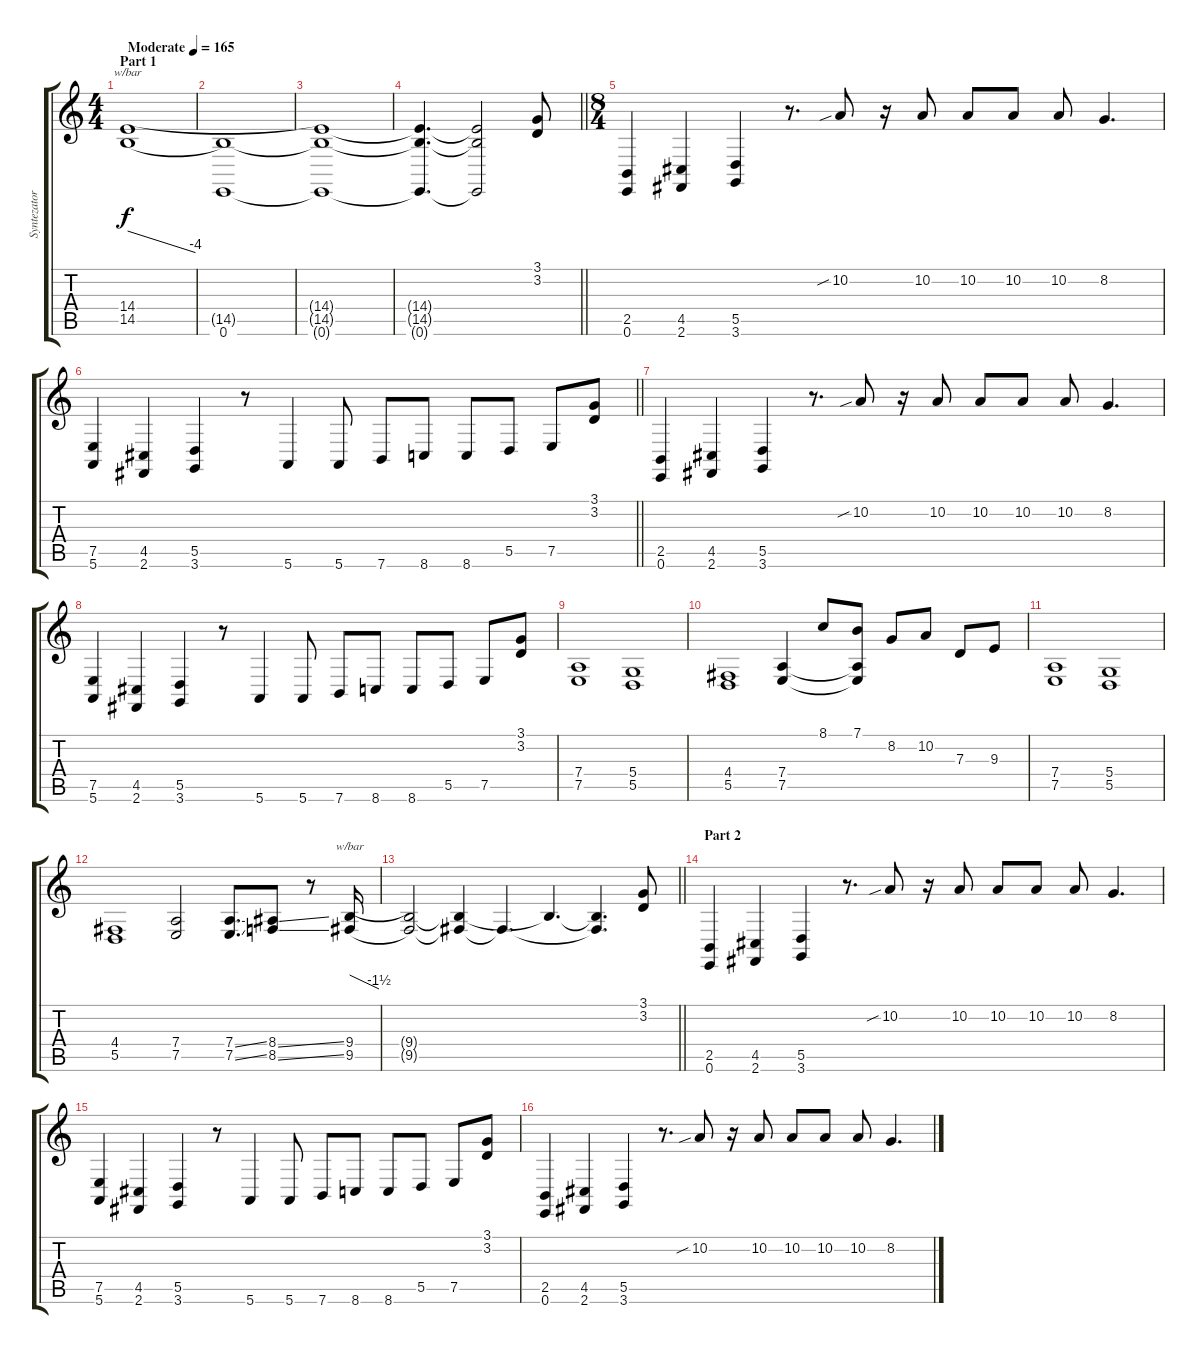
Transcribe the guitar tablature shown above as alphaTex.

\track ("Syntezator" "Syntezator") {instrument lead1square}
\staff {score tabs}
\tuning (E4 B3 G3 D3 A2 E2) {hide}
\ts (4 4)
\section ("" "Part 1")
\tempo (165 "Moderate")
\clef g2
\ks c
(14.4 14.5).1{tbe (dive default 0 0 60 -16) dy f instrument lead1square} |
(14.5{t} 0.6).1 |
(14.4{t} 14.5{t} 0.6{t}).1 |
\barLineRight lightlight
(14.4{t} 14.5{t} 0.6{t}).4{d} (14.4{t} 14.5{t} 0.6{t}).2 (3.1 3.2).8 |
\ts (8 4)
(2.5 0.6).4 (4.5 2.6).4 (5.5 3.6).4 r.8{d} 10.2{sib}.8 r.16 10.2.8 10.2.8 10.2.8 10.2.8 8.2.4{d} |
\barLineRight lightlight
(7.5 5.6).4 (4.5 2.6).4 (5.5 3.6).4 r.8 5.6.4 5.6.8 7.6.8 8.6.8 8.6.8 5.5.8 7.5.8 (3.1 3.2).8 |
(2.5 0.6).4 (4.5 2.6).4 (5.5 3.6).4 r.8{d} 10.2{sib}.8 r.16 10.2.8 10.2.8 10.2.8 10.2.8 8.2.4{d} |
(7.5 5.6).4 (4.5 2.6).4 (5.5 3.6).4 r.8 5.6.4 5.6.8 7.6.8 8.6.8 8.6.8 5.5.8 7.5.8 (3.1 3.2).8 |
(7.4 7.5).1 (5.4 5.5).1 |
(4.4 5.5).1 (7.4 7.5).4 8.1.8 (7.1 7.4{t} 7.5{t}).8 8.2.8 10.2.8 7.3.8 9.3.8 |
(7.4 7.5).1 (5.4 5.5).1 |
(4.4 5.5).1 (7.4 7.5).2 (7.4{ss} 7.5{ss}).8{d} (8.4{ss} 8.5{ss}).8 r.8 (9.4 9.5).16{tbe (dive default 0 0 60 -6)} |
\barLineRight lightlight
(9.4{t} 9.5{t}).2 (9.4{t} 9.5{t}).4 9.5{t}.4{d} 9.4{t}.4{d} (9.4{t} 9.5{t}).4{d} (3.1 3.2).8 |
\section ("" "Part 2")
(2.5 0.6).4 (4.5 2.6).4 (5.5 3.6).4 r.8{d} 10.2{sib}.8 r.16 10.2.8 10.2.8 10.2.8 10.2.8 8.2.4{d} |
(7.5 5.6).4 (4.5 2.6).4 (5.5 3.6).4 r.8 5.6.4 5.6.8 7.6.8 8.6.8 8.6.8 5.5.8 7.5.8 (3.1 3.2).8 |
(2.5 0.6).4 (4.5 2.6).4 (5.5 3.6).4 r.8{d} 10.2{sib}.8 r.16 10.2.8 10.2.8 10.2.8 10.2.8 8.2.4{d}
